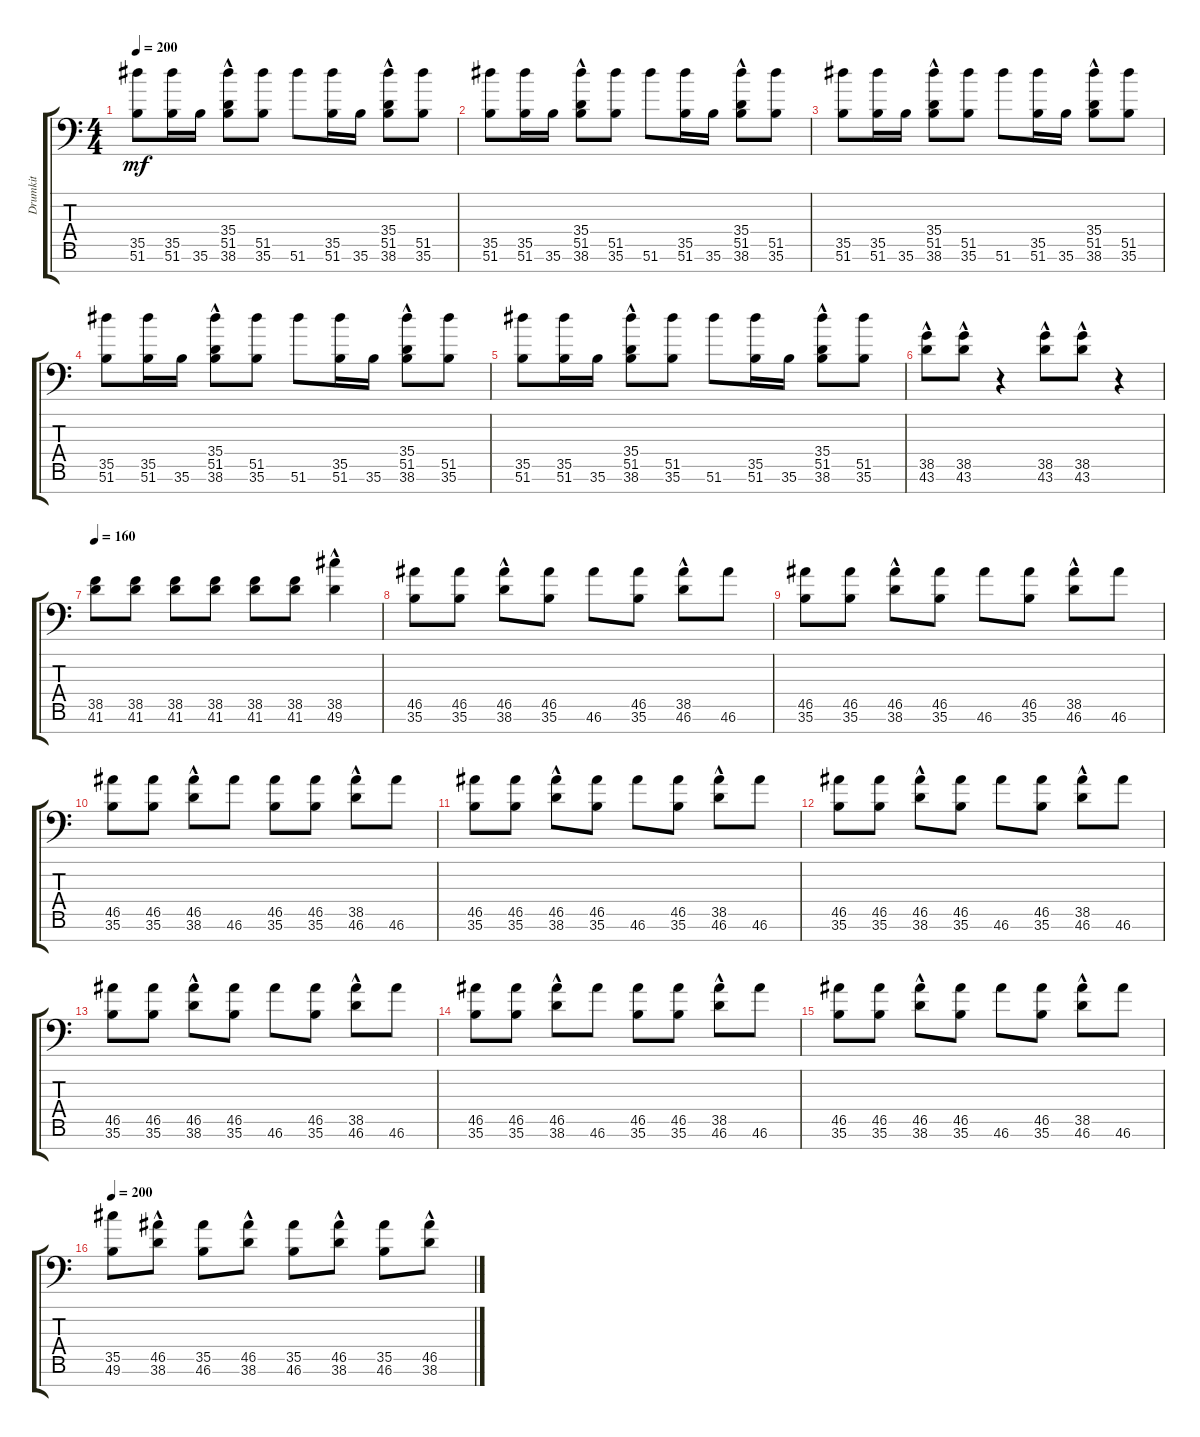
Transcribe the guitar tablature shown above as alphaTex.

\track ("Drumkit" "Drumkit") {instrument acousticgrandpiano}
\staff {score tabs}
\tuning (C-1 C-1 C-1 C-1 C-1 C-1 C-1) {hide}
\ts (4 4)
\tempo 200
\clef f4
\ks c
(35.5 51.6).8{dy mf} (35.5 51.6).16 35.6.16 (35.4 51.5 38.6{hac}).8 (51.5 35.6).8 51.6.8 (35.5 51.6).16 35.6.16 (35.4 51.5 38.6{hac}).8 (51.5 35.6).8 |
(35.5 51.6).8 (35.5 51.6).16 35.6.16 (35.4 51.5 38.6{hac}).8 (51.5 35.6).8 51.6.8 (35.5 51.6).16 35.6.16 (35.4 51.5 38.6{hac}).8 (51.5 35.6).8 |
(35.5 51.6).8 (35.5 51.6).16 35.6.16 (35.4 51.5 38.6{hac}).8 (51.5 35.6).8 51.6.8 (35.5 51.6).16 35.6.16 (35.4 51.5 38.6{hac}).8 (51.5 35.6).8 |
(35.5 51.6).8 (35.5 51.6).16 35.6.16 (35.4 51.5 38.6{hac}).8 (51.5 35.6).8 51.6.8 (35.5 51.6).16 35.6.16 (35.4 51.5 38.6{hac}).8 (51.5 35.6).8 |
(35.5 51.6).8 (35.5 51.6).16 35.6.16 (35.4 51.5 38.6{hac}).8 (51.5 35.6).8 51.6.8 (35.5 51.6).16 35.6.16 (35.4 51.5 38.6{hac}).8 (51.5 35.6).8 |
(38.5{hac} 43.6).8 (38.5{hac} 43.6).8 r.4 (38.5{hac} 43.6).8 (38.5{hac} 43.6).8 r.4 |
\tempo 160
(38.5 41.6).8 (38.5 41.6).8 (38.5 41.6).8 (38.5 41.6).8 (38.5 41.6).8 (38.5 41.6).8 (38.5{hac} 49.6).4 |
(46.5 35.6).8 (46.5 35.6).8 (46.5 38.6{hac}).8 (46.5 35.6).8 46.6.8 (46.5 35.6).8 (38.5{hac} 46.6).8 46.6.8 |
(46.5 35.6).8 (46.5 35.6).8 (46.5 38.6{hac}).8 (46.5 35.6).8 46.6.8 (46.5 35.6).8 (38.5{hac} 46.6).8 46.6.8 |
(46.5 35.6).8 (46.5 35.6).8 (46.5 38.6{hac}).8 46.6.8 (46.5 35.6).8 (46.5 35.6).8 (38.5{hac} 46.6).8 46.6.8 |
(46.5 35.6).8 (46.5 35.6).8 (46.5 38.6{hac}).8 (46.5 35.6).8 46.6.8 (46.5 35.6).8 (38.5{hac} 46.6).8 46.6.8 |
(46.5 35.6).8 (46.5 35.6).8 (46.5 38.6{hac}).8 (46.5 35.6).8 46.6.8 (46.5 35.6).8 (38.5{hac} 46.6).8 46.6.8 |
(46.5 35.6).8 (46.5 35.6).8 (46.5 38.6{hac}).8 (46.5 35.6).8 46.6.8 (46.5 35.6).8 (38.5{hac} 46.6).8 46.6.8 |
(46.5 35.6).8 (46.5 35.6).8 (46.5 38.6{hac}).8 46.6.8 (46.5 35.6).8 (46.5 35.6).8 (38.5{hac} 46.6).8 46.6.8 |
(46.5 35.6).8 (46.5 35.6).8 (46.5 38.6{hac}).8 (46.5 35.6).8 46.6.8 (46.5 35.6).8 (38.5{hac} 46.6).8 46.6.8 |
\tempo 200
(35.5 49.6).8 (46.5 38.6{hac}).8 (35.5 46.6).8 (46.5 38.6{hac}).8 (35.5 46.6).8 (46.5 38.6{hac}).8 (35.5 46.6).8 (46.5 38.6{hac}).8
